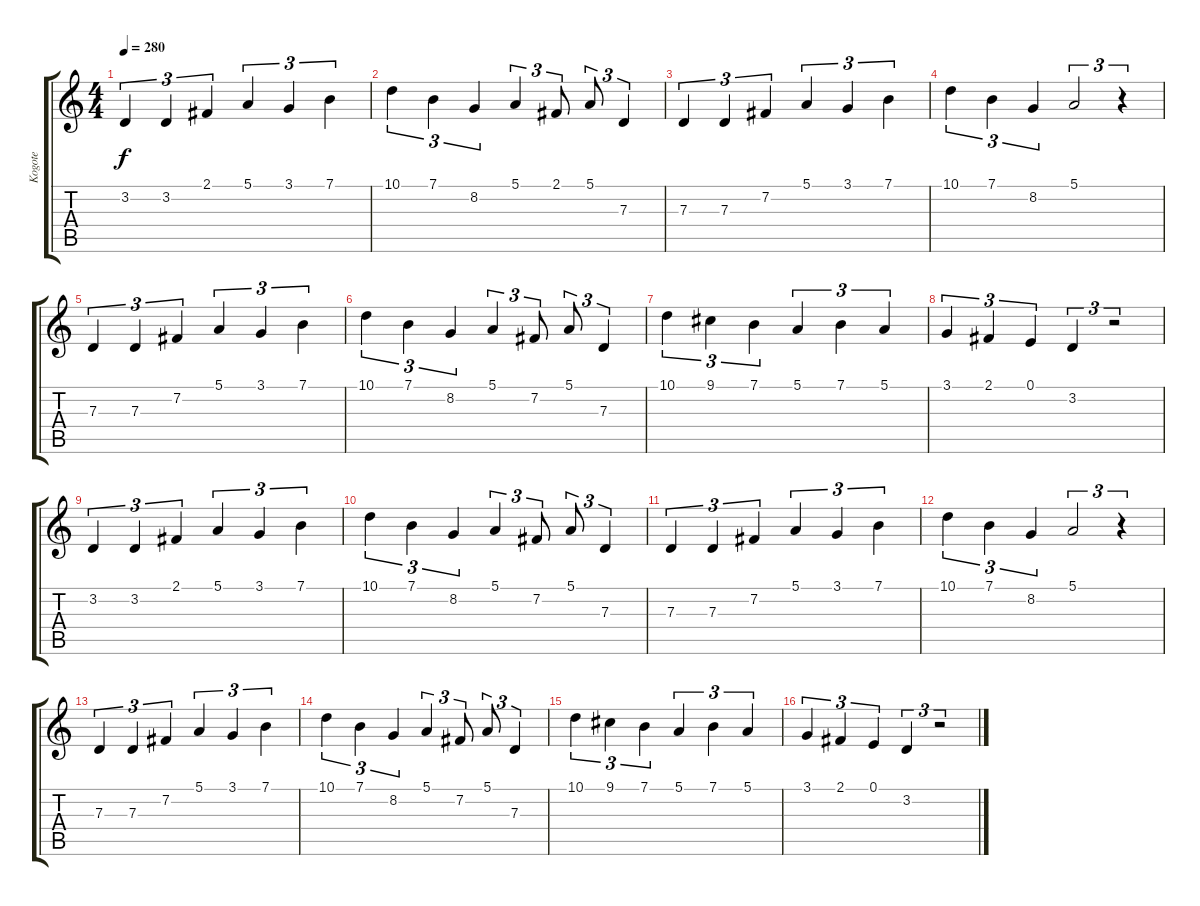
\track ("Kogote" "Kogote") {instrument accordion}
\staff {score tabs}
\tuning (E4 B3 G3 D3 A2 E2) {hide}
\ts (4 4)
\tempo 280
\clef g2
\ks c
3.2.4{tu (3 2) dy f} 3.2.4{tu (3 2)} 2.1.4{tu (3 2)} 5.1.4{tu (3 2)} 3.1.4{tu (3 2)} 7.1.4{tu (3 2)} |
10.1.4{tu (3 2)} 7.1.4{tu (3 2)} 8.2.4{tu (3 2)} 5.1.4{tu (3 2)} 2.1.8{tu (3 2)} 5.1.8{tu (3 2)} 7.3.4{tu (3 2)} |
7.3.4{tu (3 2)} 7.3.4{tu (3 2)} 7.2.4{tu (3 2)} 5.1.4{tu (3 2)} 3.1.4{tu (3 2)} 7.1.4{tu (3 2)} |
10.1.4{tu (3 2)} 7.1.4{tu (3 2)} 8.2.4{tu (3 2)} 5.1.2{tu (3 2)} r.4{tu (3 2)} |
7.3.4{tu (3 2)} 7.3.4{tu (3 2)} 7.2.4{tu (3 2)} 5.1.4{tu (3 2)} 3.1.4{tu (3 2)} 7.1.4{tu (3 2)} |
10.1.4{tu (3 2)} 7.1.4{tu (3 2)} 8.2.4{tu (3 2)} 5.1.4{tu (3 2)} 7.2.8{tu (3 2)} 5.1.8{tu (3 2)} 7.3.4{tu (3 2)} |
10.1.4{tu (3 2)} 9.1.4{tu (3 2)} 7.1.4{tu (3 2)} 5.1.4{tu (3 2)} 7.1.4{tu (3 2)} 5.1.4{tu (3 2)} |
3.1.4{tu (3 2)} 2.1.4{tu (3 2)} 0.1.4{tu (3 2)} 3.2.4{tu (3 2)} r.2{tu (3 2)} |
3.2.4{tu (3 2)} 3.2.4{tu (3 2)} 2.1.4{tu (3 2)} 5.1.4{tu (3 2)} 3.1.4{tu (3 2)} 7.1.4{tu (3 2)} |
10.1.4{tu (3 2)} 7.1.4{tu (3 2)} 8.2.4{tu (3 2)} 5.1.4{tu (3 2)} 7.2.8{tu (3 2)} 5.1.8{tu (3 2)} 7.3.4{tu (3 2)} |
7.3.4{tu (3 2)} 7.3.4{tu (3 2)} 7.2.4{tu (3 2)} 5.1.4{tu (3 2)} 3.1.4{tu (3 2)} 7.1.4{tu (3 2)} |
10.1.4{tu (3 2)} 7.1.4{tu (3 2)} 8.2.4{tu (3 2)} 5.1.2{tu (3 2)} r.4{tu (3 2)} |
7.3.4{tu (3 2)} 7.3.4{tu (3 2)} 7.2.4{tu (3 2)} 5.1.4{tu (3 2)} 3.1.4{tu (3 2)} 7.1.4{tu (3 2)} |
10.1.4{tu (3 2)} 7.1.4{tu (3 2)} 8.2.4{tu (3 2)} 5.1.4{tu (3 2)} 7.2.8{tu (3 2)} 5.1.8{tu (3 2)} 7.3.4{tu (3 2)} |
10.1.4{tu (3 2)} 9.1.4{tu (3 2)} 7.1.4{tu (3 2)} 5.1.4{tu (3 2)} 7.1.4{tu (3 2)} 5.1.4{tu (3 2)} |
3.1.4{tu (3 2)} 2.1.4{tu (3 2)} 0.1.4{tu (3 2)} 3.2.4{tu (3 2)} r.2{tu (3 2)}
